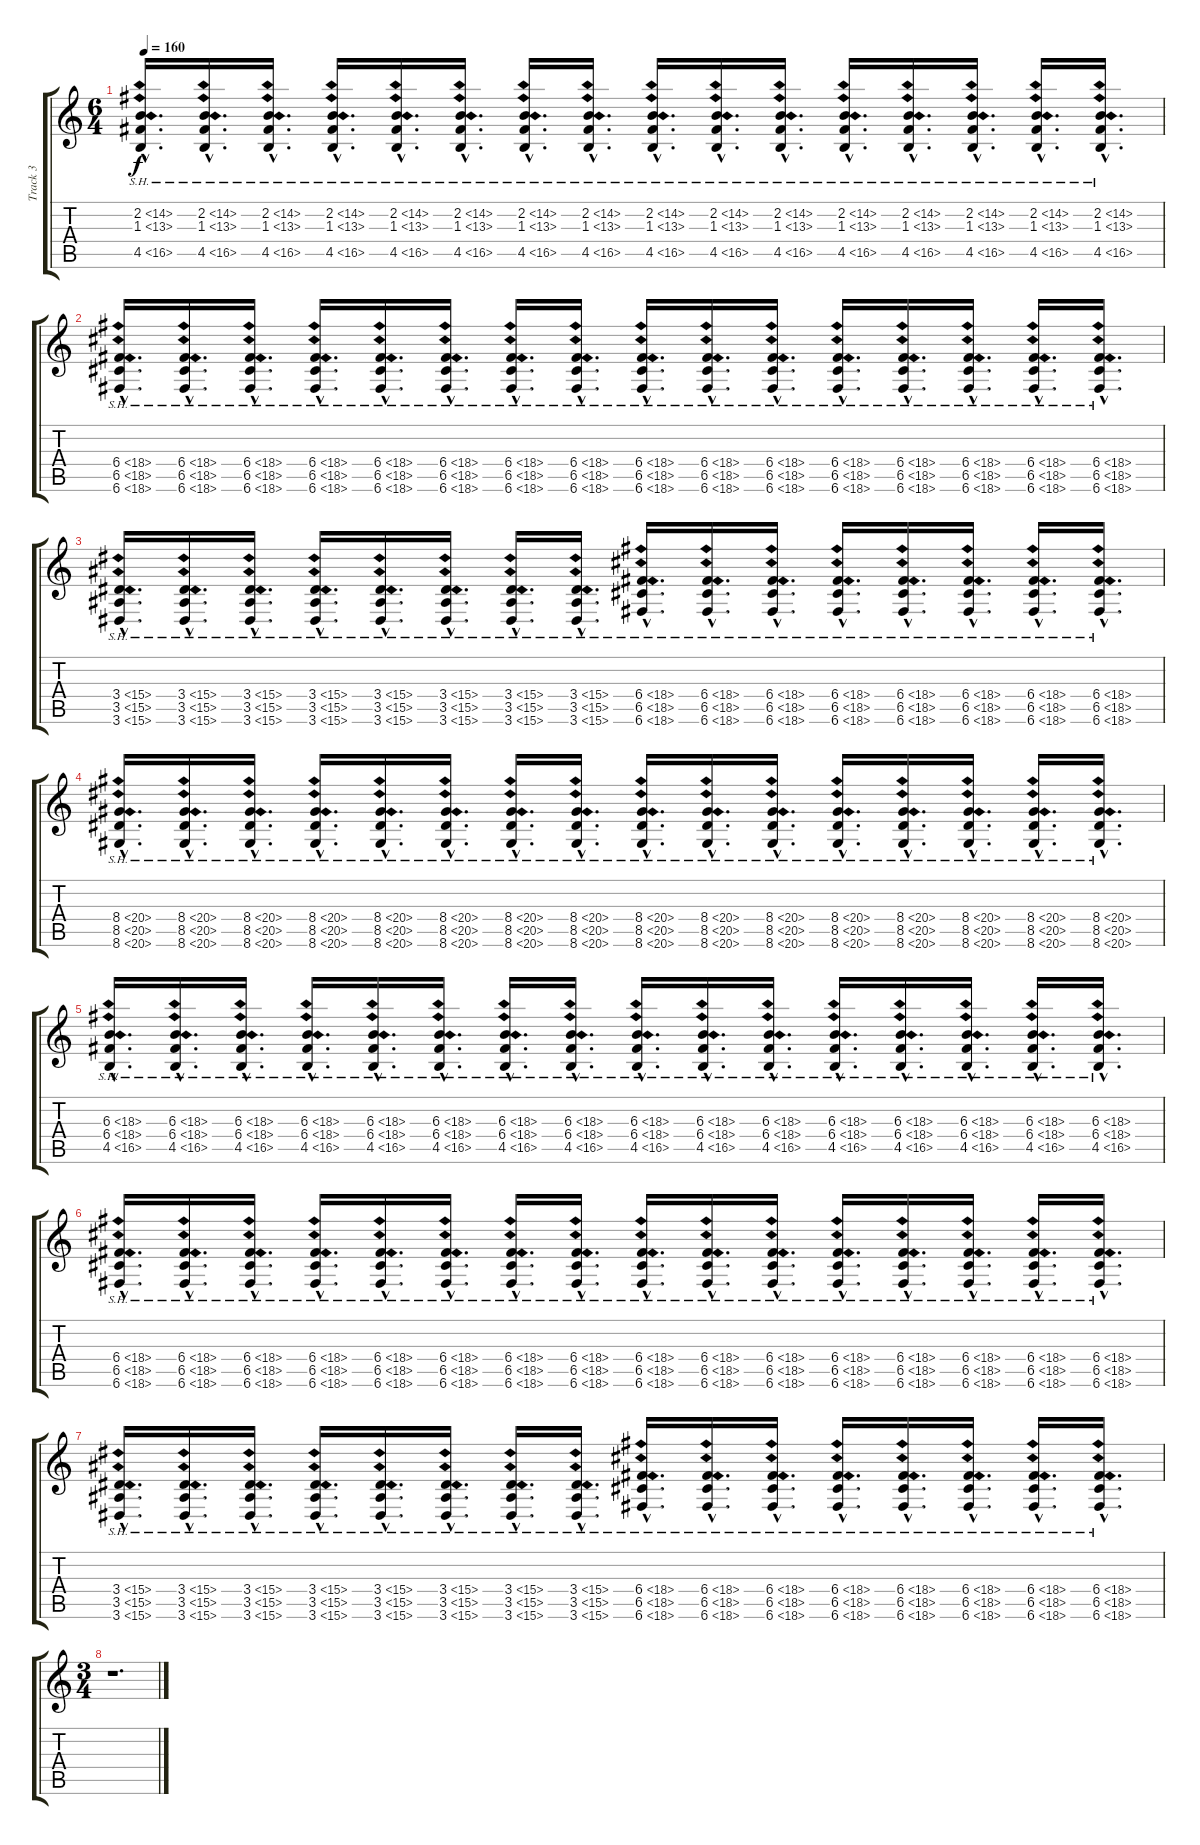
\track ("Track 3" "Track 3") {instrument overdrivenguitar}
\staff {score tabs}
\tuning (D4 A3 F3 C3 G2 C2) {hide}
\ts (6 4)
\tempo 160
\clef g2
\ks c
(2.2{sh 12 hac} 1.3{sh 12 hac} 4.5{sh 12 hac}).16{d dy f} (2.2{sh 12 hac} 1.3{sh 12 hac} 4.5{sh 12 hac}).16{d} (2.2{sh 12 hac} 1.3{sh 12 hac} 4.5{sh 12 hac}).16{d} (2.2{sh 12 hac} 1.3{sh 12 hac} 4.5{sh 12 hac}).16{d} (2.2{sh 12 hac} 1.3{sh 12 hac} 4.5{sh 12 hac}).16{d} (2.2{sh 12 hac} 1.3{sh 12 hac} 4.5{sh 12 hac}).16{d} (2.2{sh 12 hac} 1.3{sh 12 hac} 4.5{sh 12 hac}).16{d} (2.2{sh 12 hac} 1.3{sh 12 hac} 4.5{sh 12 hac}).16{d} (2.2{sh 12 hac} 1.3{sh 12 hac} 4.5{sh 12 hac}).16{d} (2.2{sh 12 hac} 1.3{sh 12 hac} 4.5{sh 12 hac}).16{d} (2.2{sh 12 hac} 1.3{sh 12 hac} 4.5{sh 12 hac}).16{d} (2.2{sh 12 hac} 1.3{sh 12 hac} 4.5{sh 12 hac}).16{d} (2.2{sh 12 hac} 1.3{sh 12 hac} 4.5{sh 12 hac}).16{d} (2.2{sh 12 hac} 1.3{sh 12 hac} 4.5{sh 12 hac}).16{d} (2.2{sh 12 hac} 1.3{sh 12 hac} 4.5{sh 12 hac}).16{d} (2.2{sh 12 hac} 1.3{sh 12 hac} 4.5{sh 12 hac}).16{d} |
(6.4{sh 12 hac} 6.5{sh 12 hac} 6.6{sh 12 hac}).16{d} (6.4{sh 12 hac} 6.5{sh 12 hac} 6.6{sh 12 hac}).16{d} (6.4{sh 12 hac} 6.5{sh 12 hac} 6.6{sh 12 hac}).16{d} (6.4{sh 12 hac} 6.5{sh 12 hac} 6.6{sh 12 hac}).16{d} (6.4{sh 12 hac} 6.5{sh 12 hac} 6.6{sh 12 hac}).16{d} (6.4{sh 12 hac} 6.5{sh 12 hac} 6.6{sh 12 hac}).16{d} (6.4{sh 12 hac} 6.5{sh 12 hac} 6.6{sh 12 hac}).16{d} (6.4{sh 12 hac} 6.5{sh 12 hac} 6.6{sh 12 hac}).16{d} (6.4{sh 12 hac} 6.5{sh 12 hac} 6.6{sh 12 hac}).16{d} (6.4{sh 12 hac} 6.5{sh 12 hac} 6.6{sh 12 hac}).16{d} (6.4{sh 12 hac} 6.5{sh 12 hac} 6.6{sh 12 hac}).16{d} (6.4{sh 12 hac} 6.5{sh 12 hac} 6.6{sh 12 hac}).16{d} (6.4{sh 12 hac} 6.5{sh 12 hac} 6.6{sh 12 hac}).16{d} (6.4{sh 12 hac} 6.5{sh 12 hac} 6.6{sh 12 hac}).16{d} (6.4{sh 12 hac} 6.5{sh 12 hac} 6.6{sh 12 hac}).16{d} (6.4{sh 12 hac} 6.5{sh 12 hac} 6.6{sh 12 hac}).16{d} |
(3.4{sh 12 hac} 3.5{sh 12 hac} 3.6{sh 12 hac}).16{d} (3.4{sh 12 hac} 3.5{sh 12 hac} 3.6{sh 12 hac}).16{d} (3.4{sh 12 hac} 3.5{sh 12 hac} 3.6{sh 12 hac}).16{d} (3.4{sh 12 hac} 3.5{sh 12 hac} 3.6{sh 12 hac}).16{d} (3.4{sh 12 hac} 3.5{sh 12 hac} 3.6{sh 12 hac}).16{d} (3.4{sh 12 hac} 3.5{sh 12 hac} 3.6{sh 12 hac}).16{d} (3.4{sh 12 hac} 3.5{sh 12 hac} 3.6{sh 12 hac}).16{d} (3.4{sh 12 hac} 3.5{sh 12 hac} 3.6{sh 12 hac}).16{d} (6.4{sh 12 hac} 6.5{sh 12 hac} 6.6{sh 12 hac}).16{d} (6.4{sh 12 hac} 6.5{sh 12 hac} 6.6{sh 12 hac}).16{d} (6.4{sh 12 hac} 6.5{sh 12 hac} 6.6{sh 12 hac}).16{d} (6.4{sh 12 hac} 6.5{sh 12 hac} 6.6{sh 12 hac}).16{d} (6.4{sh 12 hac} 6.5{sh 12 hac} 6.6{sh 12 hac}).16{d} (6.4{sh 12 hac} 6.5{sh 12 hac} 6.6{sh 12 hac}).16{d} (6.4{sh 12 hac} 6.5{sh 12 hac} 6.6{sh 12 hac}).16{d} (6.4{sh 12 hac} 6.5{sh 12 hac} 6.6{sh 12 hac}).16{d} |
(8.4{sh 12 hac} 8.5{sh 12 hac} 8.6{sh 12 hac}).16{d} (8.4{sh 12 hac} 8.5{sh 12 hac} 8.6{sh 12 hac}).16{d} (8.4{sh 12 hac} 8.5{sh 12 hac} 8.6{sh 12 hac}).16{d} (8.4{sh 12 hac} 8.5{sh 12 hac} 8.6{sh 12 hac}).16{d} (8.4{sh 12 hac} 8.5{sh 12 hac} 8.6{sh 12 hac}).16{d} (8.4{sh 12 hac} 8.5{sh 12 hac} 8.6{sh 12 hac}).16{d} (8.4{sh 12 hac} 8.5{sh 12 hac} 8.6{sh 12 hac}).16{d} (8.4{sh 12 hac} 8.5{sh 12 hac} 8.6{sh 12 hac}).16{d} (8.4{sh 12 hac} 8.5{sh 12 hac} 8.6{sh 12 hac}).16{d} (8.4{sh 12 hac} 8.5{sh 12 hac} 8.6{sh 12 hac}).16{d} (8.4{sh 12 hac} 8.5{sh 12 hac} 8.6{sh 12 hac}).16{d} (8.4{sh 12 hac} 8.5{sh 12 hac} 8.6{sh 12 hac}).16{d} (8.4{sh 12 hac} 8.5{sh 12 hac} 8.6{sh 12 hac}).16{d} (8.4{sh 12 hac} 8.5{sh 12 hac} 8.6{sh 12 hac}).16{d} (8.4{sh 12 hac} 8.5{sh 12 hac} 8.6{sh 12 hac}).16{d} (8.4{sh 12 hac} 8.5{sh 12 hac} 8.6{sh 12 hac}).16{d} |
(6.3{sh 12 hac} 6.4{sh 12 hac} 4.5{sh 12 hac}).16{d} (6.3{sh 12 hac} 6.4{sh 12 hac} 4.5{sh 12 hac}).16{d} (6.3{sh 12 hac} 6.4{sh 12 hac} 4.5{sh 12 hac}).16{d} (6.3{sh 12 hac} 6.4{sh 12 hac} 4.5{sh 12 hac}).16{d} (6.3{sh 12 hac} 6.4{sh 12 hac} 4.5{sh 12 hac}).16{d} (6.3{sh 12 hac} 6.4{sh 12 hac} 4.5{sh 12 hac}).16{d} (6.3{sh 12 hac} 6.4{sh 12 hac} 4.5{sh 12 hac}).16{d} (6.3{sh 12 hac} 6.4{sh 12 hac} 4.5{sh 12 hac}).16{d} (6.3{sh 12 hac} 6.4{sh 12 hac} 4.5{sh 12 hac}).16{d} (6.3{sh 12 hac} 6.4{sh 12 hac} 4.5{sh 12 hac}).16{d} (6.3{sh 12 hac} 6.4{sh 12 hac} 4.5{sh 12 hac}).16{d} (6.3{sh 12 hac} 6.4{sh 12 hac} 4.5{sh 12 hac}).16{d} (6.3{sh 12 hac} 6.4{sh 12 hac} 4.5{sh 12 hac}).16{d} (6.3{sh 12 hac} 6.4{sh 12 hac} 4.5{sh 12 hac}).16{d} (6.3{sh 12 hac} 6.4{sh 12 hac} 4.5{sh 12 hac}).16{d} (6.3{sh 12 hac} 6.4{sh 12 hac} 4.5{sh 12 hac}).16{d} |
(6.4{sh 12 hac} 6.5{sh 12 hac} 6.6{sh 12 hac}).16{d} (6.4{sh 12 hac} 6.5{sh 12 hac} 6.6{sh 12 hac}).16{d} (6.4{sh 12 hac} 6.5{sh 12 hac} 6.6{sh 12 hac}).16{d} (6.4{sh 12 hac} 6.5{sh 12 hac} 6.6{sh 12 hac}).16{d} (6.4{sh 12 hac} 6.5{sh 12 hac} 6.6{sh 12 hac}).16{d} (6.4{sh 12 hac} 6.5{sh 12 hac} 6.6{sh 12 hac}).16{d} (6.4{sh 12 hac} 6.5{sh 12 hac} 6.6{sh 12 hac}).16{d} (6.4{sh 12 hac} 6.5{sh 12 hac} 6.6{sh 12 hac}).16{d} (6.4{sh 12 hac} 6.5{sh 12 hac} 6.6{sh 12 hac}).16{d} (6.4{sh 12 hac} 6.5{sh 12 hac} 6.6{sh 12 hac}).16{d} (6.4{sh 12 hac} 6.5{sh 12 hac} 6.6{sh 12 hac}).16{d} (6.4{sh 12 hac} 6.5{sh 12 hac} 6.6{sh 12 hac}).16{d} (6.4{sh 12 hac} 6.5{sh 12 hac} 6.6{sh 12 hac}).16{d} (6.4{sh 12 hac} 6.5{sh 12 hac} 6.6{sh 12 hac}).16{d} (6.4{sh 12 hac} 6.5{sh 12 hac} 6.6{sh 12 hac}).16{d} (6.4{sh 12 hac} 6.5{sh 12 hac} 6.6{sh 12 hac}).16{d} |
(3.4{sh 12 hac} 3.5{sh 12 hac} 3.6{sh 12 hac}).16{d} (3.4{sh 12 hac} 3.5{sh 12 hac} 3.6{sh 12 hac}).16{d} (3.4{sh 12 hac} 3.5{sh 12 hac} 3.6{sh 12 hac}).16{d} (3.4{sh 12 hac} 3.5{sh 12 hac} 3.6{sh 12 hac}).16{d} (3.4{sh 12 hac} 3.5{sh 12 hac} 3.6{sh 12 hac}).16{d} (3.4{sh 12 hac} 3.5{sh 12 hac} 3.6{sh 12 hac}).16{d} (3.4{sh 12 hac} 3.5{sh 12 hac} 3.6{sh 12 hac}).16{d} (3.4{sh 12 hac} 3.5{sh 12 hac} 3.6{sh 12 hac}).16{d} (6.4{sh 12 hac} 6.5{sh 12 hac} 6.6{sh 12 hac}).16{d} (6.4{sh 12 hac} 6.5{sh 12 hac} 6.6{sh 12 hac}).16{d} (6.4{sh 12 hac} 6.5{sh 12 hac} 6.6{sh 12 hac}).16{d} (6.4{sh 12 hac} 6.5{sh 12 hac} 6.6{sh 12 hac}).16{d} (6.4{sh 12 hac} 6.5{sh 12 hac} 6.6{sh 12 hac}).16{d} (6.4{sh 12 hac} 6.5{sh 12 hac} 6.6{sh 12 hac}).16{d} (6.4{sh 12 hac} 6.5{sh 12 hac} 6.6{sh 12 hac}).16{d} (6.4{sh 12 hac} 6.5{sh 12 hac} 6.6{sh 12 hac}).16{d} |
\ts (3 4)
r.1{d}
